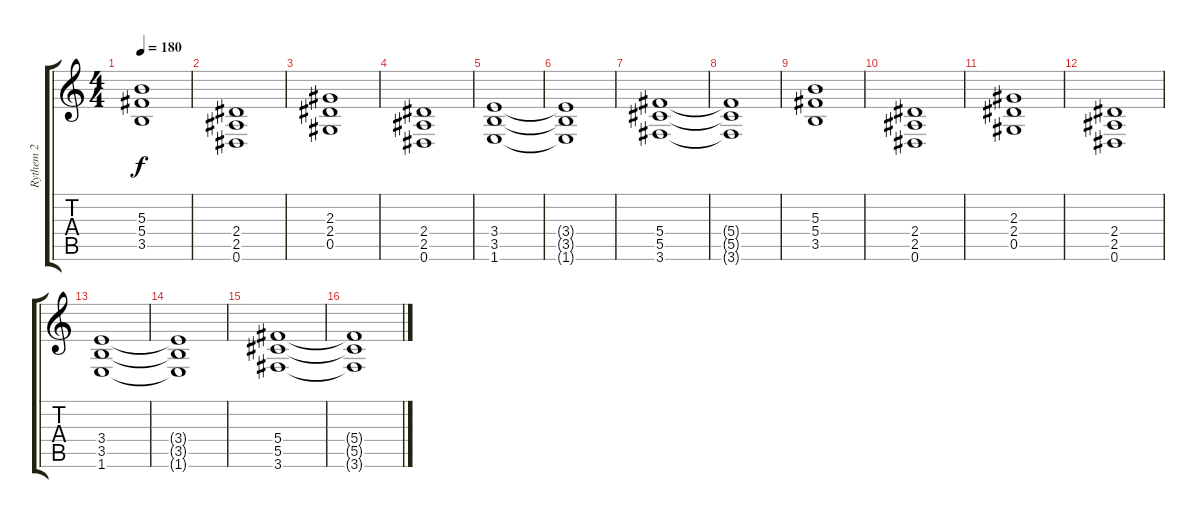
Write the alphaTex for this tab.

\track ("Rythem 2" "Rythem 2") {instrument distortionguitar}
\staff {score tabs}
\tuning (Eb4 Bb3 Gb3 Db3 Ab2 Eb2) {hide}
\ts (4 4)
\tempo 180
\clef g2
\ks c
(5.3 5.4 3.5).1{dy f} |
(2.4 2.5 0.6).1 |
(2.3 2.4 0.5).1 |
(2.4 2.5 0.6).1 |
(3.4 3.5 1.6).1 |
(3.4{t} 3.5{t} 1.6{t}).1 |
(5.4 5.5 3.6).1 |
(5.4{t} 5.5{t} 3.6{t}).1 |
(5.3 5.4 3.5).1 |
(2.4 2.5 0.6).1 |
(2.3 2.4 0.5).1 |
(2.4 2.5 0.6).1 |
(3.4 3.5 1.6).1 |
(3.4{t} 3.5{t} 1.6{t}).1 |
(5.4 5.5 3.6).1 |
(5.4{t} 5.5{t} 3.6{t}).1
